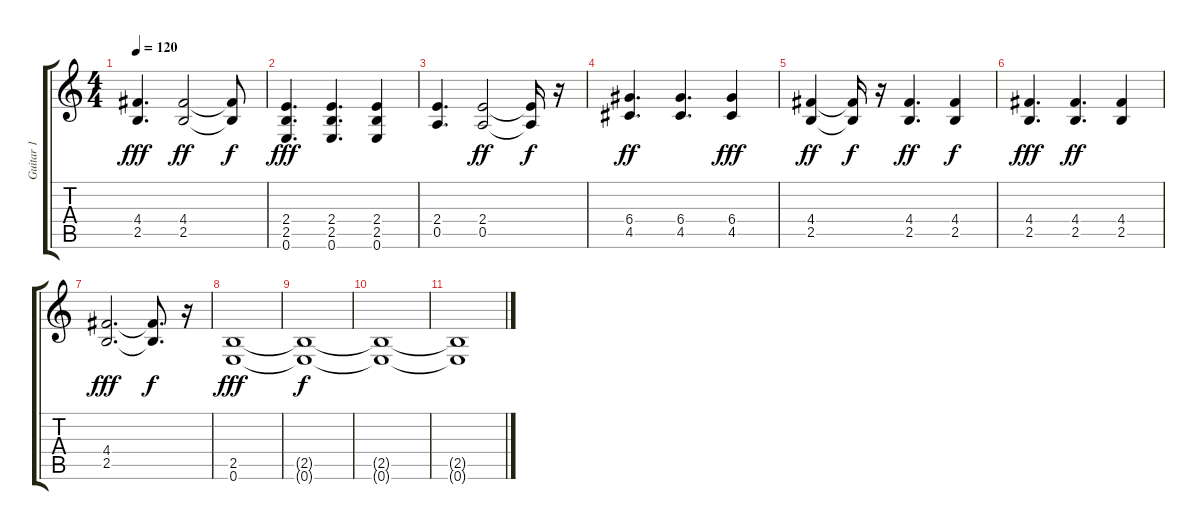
\track ("Guitar 1" "Guitar 1") {instrument distortionguitar}
\staff {score tabs}
\tuning (E4 B3 G3 D3 A2 E2) {hide}
\ts (4 4)
\tempo 120
\clef g2
\ks c
(4.4 2.5).4{d dy fff} (4.4 2.5).2{dy ff} (4.4{t} 2.5{t}).8{dy f} |
(2.4 2.5 0.6).4{d dy fff} (2.4 2.5 0.6).4{d} (2.4 2.5 0.6).4 |
(2.4 0.5).4{d} (2.4 0.5).2{dy ff} (2.4{t} 0.5{t}).16{dy f} r.16 |
(6.4 4.5).4{d dy ff} (6.4 4.5).4{d} (6.4 4.5).4{dy fff} |
(4.4 2.5).4{dy ff} (4.4{t} 2.5{t}).16{dy f} r.16 (4.4 2.5).4{d dy ff} (4.4 2.5).4{dy f} |
(4.4 2.5).4{d dy fff} (4.4 2.5).4{d dy ff} (4.4 2.5).4 |
(4.4 2.5).2{d dy fff} (4.4{t} 2.5{t}).8{d dy f} r.16 |
(2.5 0.6).1{dy fff} |
(2.5{t} 0.6{t}).1{dy f} |
(2.5{t} 0.6{t}).1 |
(2.5{t} 0.6{t}).1
